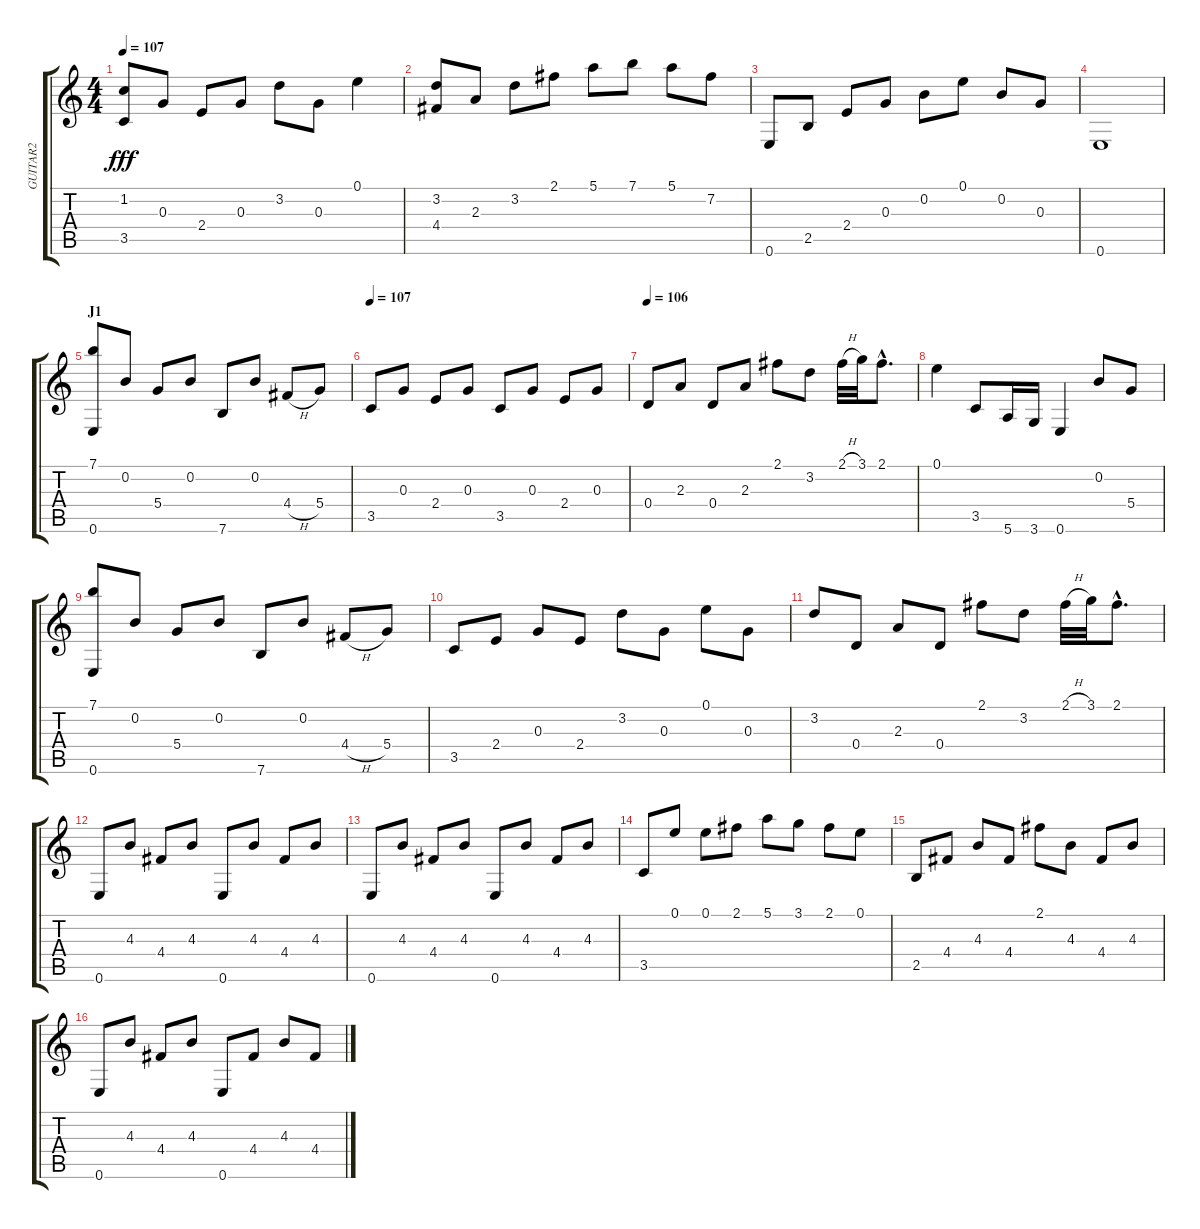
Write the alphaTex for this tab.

\track ("GUITAR2" "GUITAR2") {instrument acousticguitarsteel}
\staff {score tabs}
\tuning (E4 B3 G3 D3 A2 E2) {hide}
\ts (4 4)
\tempo 107
\clef g2
\ks c
(1.2 3.5).8{dy fff} 0.3.8 2.4.8 0.3.8 3.2.8 0.3.8 0.1.4 |
(3.2 4.4).8 2.3.8 3.2.8 2.1.8 5.1.8 7.1.8 5.1.8 7.2.8 |
0.6.8 2.5.8 2.4.8 0.3.8 0.2.8 0.1.8 0.2.8 0.3.8 |
0.6.1 |
\section ("" "J1")
(7.1 0.6).8 0.2.8 5.4.8 0.2.8 7.6.8 0.2.8 4.4{h}.8 5.4.8 |
\tempo 107
3.5.8 0.3.8 2.4.8 0.3.8 3.5.8 0.3.8 2.4.8 0.3.8 |
\tempo 106
0.4.8 2.3.8 0.4.8 2.3.8 2.1.8 3.2.8 2.1{h}.32 3.1.32 2.1{hac}.8{d} |
0.1.4 3.5.8 5.6.16 3.6.16 0.6.4 0.2.8 5.4.8 |
(7.1 0.6).8 0.2.8 5.4.8 0.2.8 7.6.8 0.2.8 4.4{h}.8 5.4.8 |
3.5.8 2.4.8 0.3.8 2.4.8 3.2.8 0.3.8 0.1.8 0.3.8 |
3.2.8 0.4.8 2.3.8 0.4.8 2.1.8 3.2.8 2.1{h}.32 3.1.32 2.1{hac}.8{d} |
0.6.8 4.3.8 4.4.8 4.3.8 0.6.8 4.3.8 4.4.8 4.3.8 |
0.6.8 4.3.8 4.4.8 4.3.8 0.6.8 4.3.8 4.4.8 4.3.8 |
3.5.8 0.1.8 0.1.8 2.1.8 5.1.8 3.1.8 2.1.8 0.1.8 |
2.5.8 4.4.8 4.3.8 4.4.8 2.1.8 4.3.8 4.4.8 4.3.8 |
0.6.8 4.3.8 4.4.8 4.3.8 0.6.8 4.4.8 4.3.8 4.4.8
